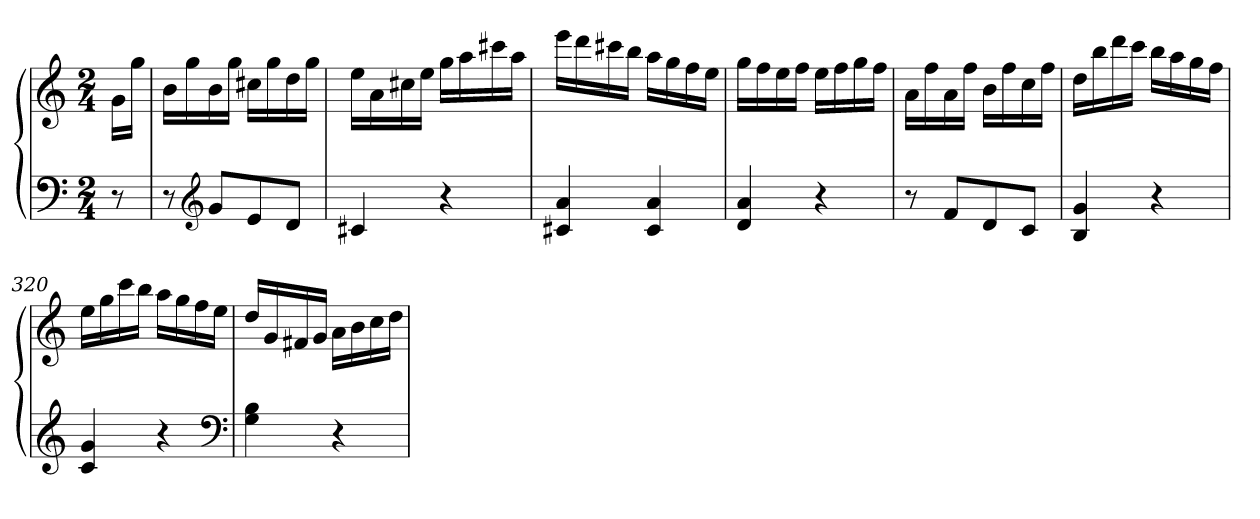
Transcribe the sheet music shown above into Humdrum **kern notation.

**kern	**kern
*part1	*part1
*staff2	*staff1
*clefF4	*clefG2
*k[]	*k[]
*C:	*C:
*M2/4	*M2/4
=	=
8r	16gLL
.	16ggJJ
=314	=314
8r	16bLL
.	16gg
*clefG2	*
8gL	16b
.	16ggJJ
8e	16cc#XLL
.	16gg
8dJ	16dd
.	16ggJJ
=315	=315
4c#X	16eeLL
.	16a
.	16cc#X
.	16eeJJ
4r	16ggLL
.	16aa
.	16ccc#X
.	16aaJJ
=316	=316
4c#X 4a	16eeeLL
.	16ddd
.	16ccc#X
.	16bbJJ
4c# 4a	16aaLL
.	16gg
.	16ff
.	16eeJJ
=317	=317
4d 4a	16ggLL
.	16ff
.	16ee
.	16ffJJ
4r	16eeLL
.	16ff
.	16gg
.	16ffJJ
=318	=318
8r	16aLL
.	16ff
8fL	16a
.	16ffJJ
8d	16bLL
.	16ff
8cJ	16cc
.	16ffJJ
=319	=319
4B 4g	16ddLL
.	16bb
.	16ddd
.	16cccJJ
4r	16bbLL
.	16aa
.	16gg
.	16ffJJ
=320	=320
4c 4g	16eeLL
.	16gg
.	16ccc
.	16bbJJ
4r	16aaLL
.	16gg
.	16ff
.	16eeJJ
*clefF4	*
=321	=321
4G 4B	16ddLL
.	16g
.	16f#X
.	16gJJ
4r	16aLL
.	16b
.	16cc
.	16ddJJ
=	=
*-	*-
